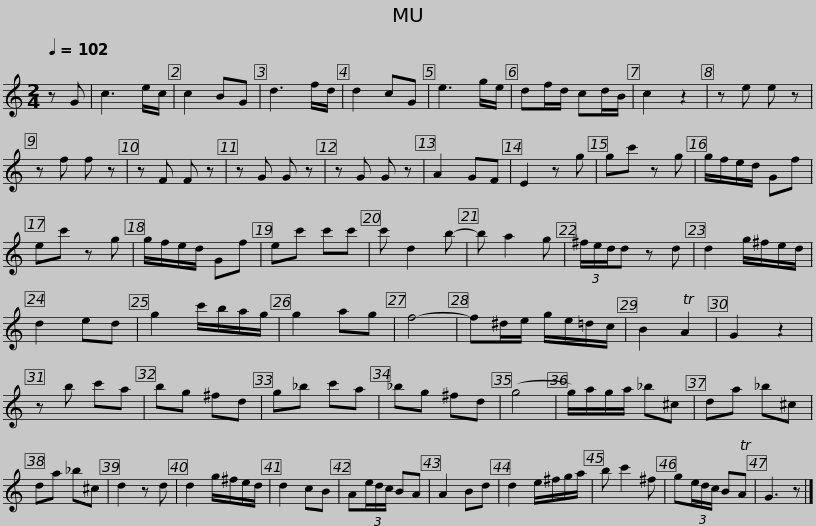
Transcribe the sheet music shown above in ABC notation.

X:1
L:1/8
Q:1/4=102
M:2/4
I:linebreak $
K:none
V:1 treble transpose=-9
V:1
[K:C] z G | c3 e/c/ | c2 BG | d3 f/d/ | d2 cG | %5
 e3 g/e/ | df/d/ cd/B/ | c2 z2 | z e e z | z f f z | %10
 z F F z | z G G z |$ z G G z | A2 GF | E2 z g | %15
 gc' z g | g/f/e/d/ Gf | ec' z g | g/f/e/d/ Gf | ec' c'c' | %20
 c' d2 b- | b a2 g |$ (3^f/e/d/d z d | d2 g/^f/e/d/ | d2 ed | %25
 g2 c'/b/a/g/ | g2 ag | f4- | f^d/e/ g/e/=d/c/ | B2 TA2 | %30
 G2 z2 | z b c'a |$ bg ^fd | g_b c'a | _bg ^fd | %35
 (g4 | g/)a/g/a/ _b^c | da _b^c | da _b^c | d2 z d | %40
 d2 g/^f/e/d/ |$ d2 cB | A(3e/d/c/ BA | A2 Bd | d2 e/^f/g/a/ | %45
 b c'2 ^f | g(3e/d/c/ BTA | G3 z |] %48
